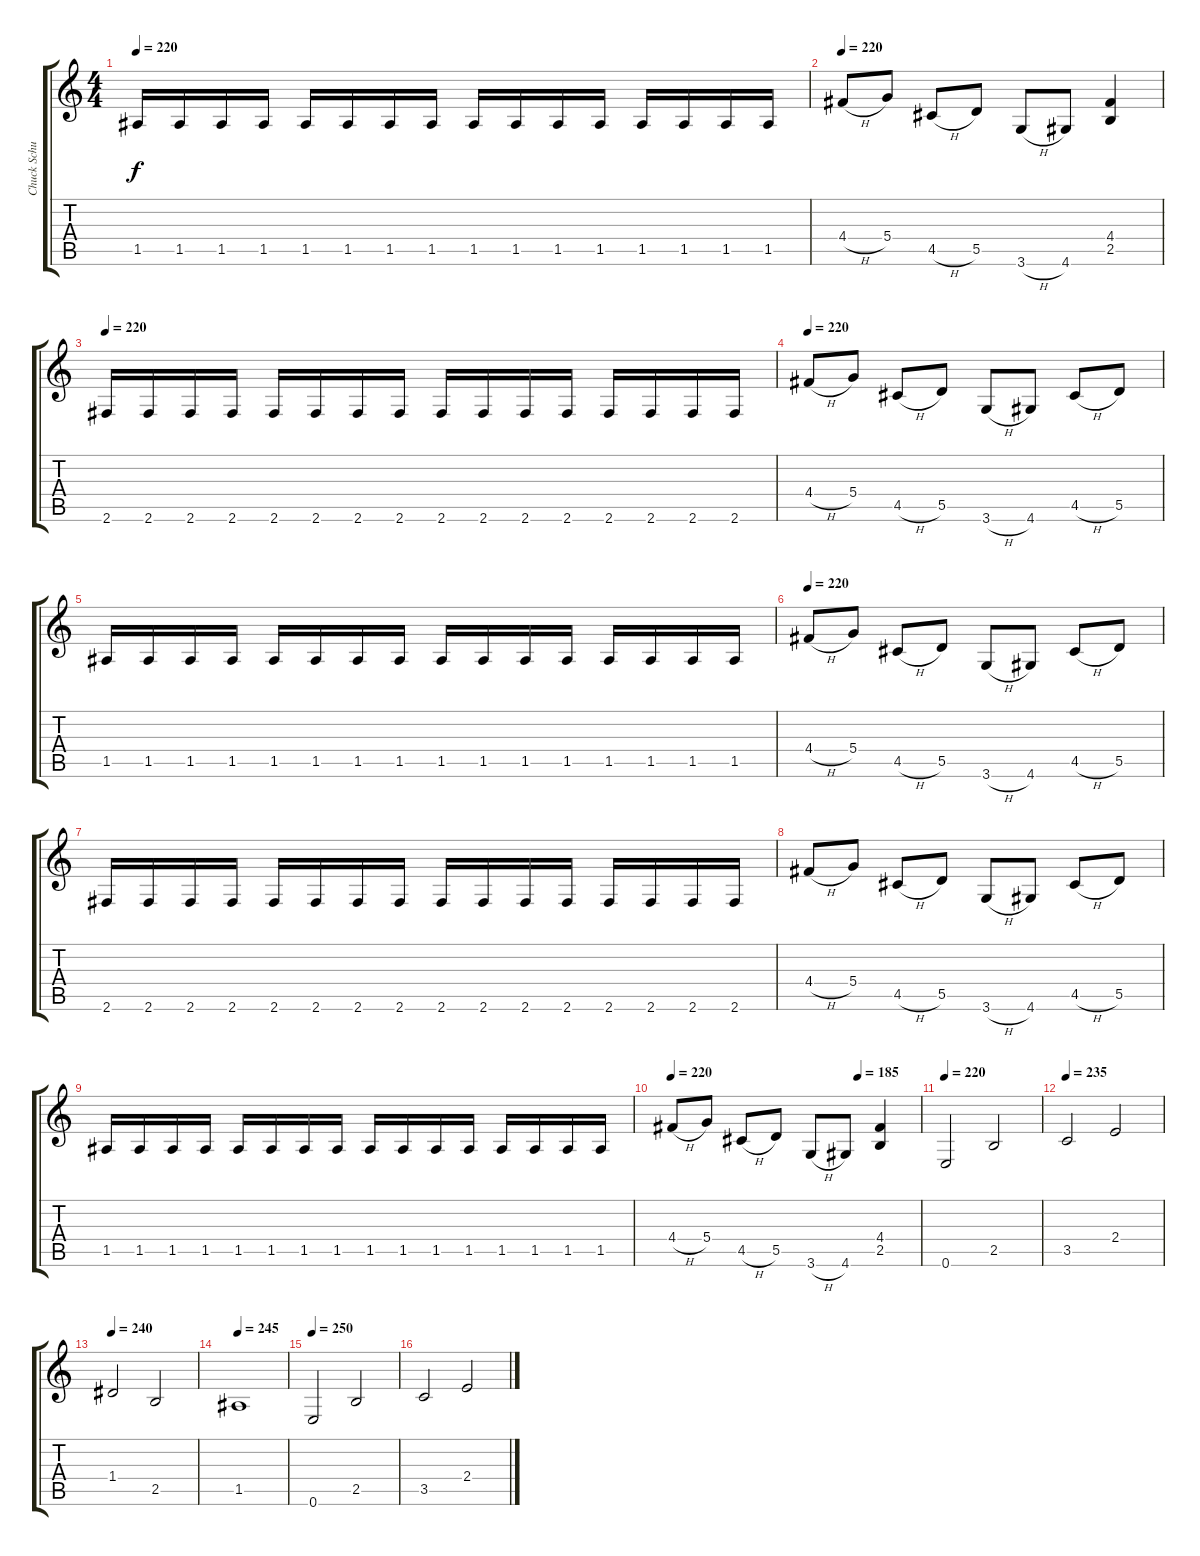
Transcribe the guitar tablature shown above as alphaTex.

\track ("Chuck Schuldiner" "Chuck Schu") {instrument distortionguitar}
\staff {score tabs}
\tuning (E4 B3 G3 D3 A2 E2) {hide}
\ts (4 4)
\tempo 220
\clef g2
\ks c
1.5.16{dy f} 1.5.16 1.5.16 1.5.16 1.5.16 1.5.16 1.5.16 1.5.16 1.5.16 1.5.16 1.5.16 1.5.16 1.5.16 1.5.16 1.5.16 1.5.16 |
\tempo 220
4.4{h}.8 5.4.8 4.5{h}.8 5.5.8 3.6{h}.8 4.6.8 (4.4 2.5).4 |
\tempo 220
2.6.16 2.6.16 2.6.16 2.6.16 2.6.16 2.6.16 2.6.16 2.6.16 2.6.16 2.6.16 2.6.16 2.6.16 2.6.16 2.6.16 2.6.16 2.6.16 |
\tempo 220
4.4{h}.8 5.4.8 4.5{h}.8 5.5.8 3.6{h}.8 4.6.8 4.5{h}.8 5.5.8 |
1.5.16 1.5.16 1.5.16 1.5.16 1.5.16 1.5.16 1.5.16 1.5.16 1.5.16 1.5.16 1.5.16 1.5.16 1.5.16 1.5.16 1.5.16 1.5.16 |
\tempo 220
4.4{h}.8 5.4.8 4.5{h}.8 5.5.8 3.6{h}.8 4.6.8 4.5{h}.8 5.5.8 |
2.6.16 2.6.16 2.6.16 2.6.16 2.6.16 2.6.16 2.6.16 2.6.16 2.6.16 2.6.16 2.6.16 2.6.16 2.6.16 2.6.16 2.6.16 2.6.16 |
4.4{h}.8 5.4.8 4.5{h}.8 5.5.8 3.6{h}.8 4.6.8 4.5{h}.8 5.5.8 |
1.5.16 1.5.16 1.5.16 1.5.16 1.5.16 1.5.16 1.5.16 1.5.16 1.5.16 1.5.16 1.5.16 1.5.16 1.5.16 1.5.16 1.5.16 1.5.16 |
\tempo 220
\tempo (185 0.75)
4.4{h}.8 5.4.8 4.5{h}.8 5.5.8 3.6{h}.8 4.6.8 (4.4 2.5).4 |
\tempo 220
0.6.2 2.5.2 |
\tempo 235
3.5.2 2.4.2 |
\tempo 240
1.4.2 2.5.2 |
\tempo 245
1.5.1 |
\tempo 250
0.6.2 2.5.2 |
3.5.2 2.4.2
